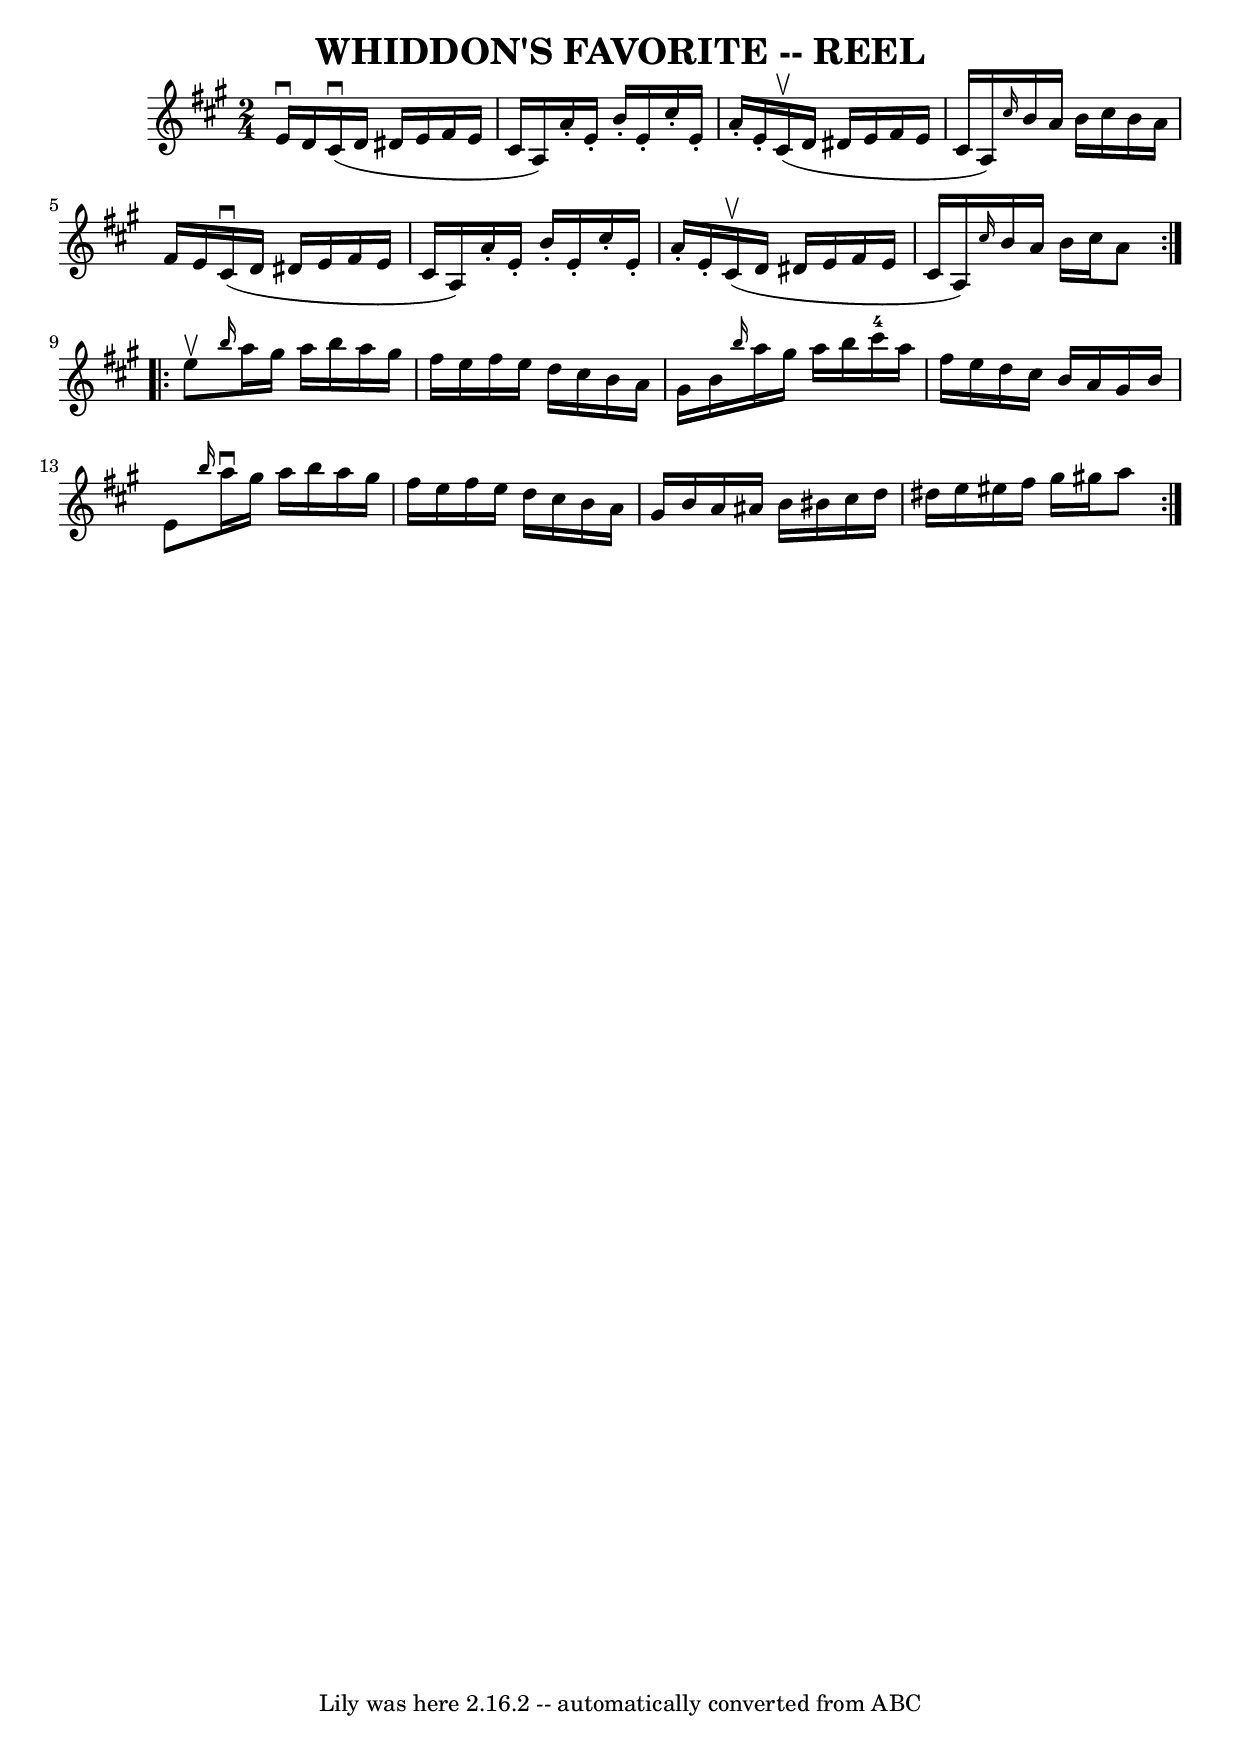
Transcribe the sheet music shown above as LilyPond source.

\version "2.16.2"
\include "Mammoth.ily"
\header {
  %% book = "Ryan's Mammoth Collection of Fiddle Tunes"
  crossRefNumber = "1"
  footnotes = ""
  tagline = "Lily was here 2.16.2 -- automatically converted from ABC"
  title = "WHIDDON'S FAVORITE -- REEL"

}
voicedefault =  {



  \repeat volta 2 {

    \time 2/4 
    \key a \major
    e'16^\downbow d'16    |
    cis'16 (^\downbow d'16 dis'16 e'16 fis'16 e'16 cis'16 a16)    |
    a'16-. e'16-. b'16-. e'16-. cis''16-. e'16-. a'16-. e'16-.   |
    cis'16 (^\upbow d'16 dis'16 e'16 fis'16  
    e'16 cis'16 a16)   |
    \grace { cis''16  
	   } b'16 a'16    
    b'16 cis''16 b'16 a'16 fis'16 e'16    |
    cis'16 (^\downbow d'16 dis'16 e'16 fis'16 e'16 cis'16 a16)    |
    a'16-. e'16-. b'16-. e'16-. cis''16-. e'16-. a'16-. e'16-.   |
    cis'16 (^\upbow d'16 dis'16 e'16 fis'16  
    e'16 cis'16 a16)   |
    \grace { cis''16  
	   } b'16 a'16    
    b'16 cis''16 a'8    
  }     
  \repeat volta 2 {
    e''8^\upbow   |
    
    \grace { b''16  
	   } a''16 gis''16 a''16 b''16 a''16 gis''16   
    fis''16 e''16    |
    fis''16 e''16 d''16 cis''16 b'16    
    a'16 gis'16 b'16    |
    \grace { b''16  
	   } a''16 gis''16    
    a''16 b''16 cis'''16-4 a''16 fis''16 e''16    |
    
    d''16 cis''16 b'16 a'16 gis'16 b'16 e'8    |
    
    \grace { b''16  
	   } a''16^\downbow gis''16 a''16 b''16 a''16    
    gis''16 fis''16 e''16    |
    fis''16 e''16 d''16 cis''16  
    b'16 a'16 gis'16 b'16    |
    a'16 ais'16 b'16 bis'16 
    cis''16 d''16 dis''16 e''16    |
    eis''16 fis''16    
    gis''16 gis''!16 a''8    
  }   

}

\score{
  <<

    \context Staff="default"
    {
      \voicedefault 
      
    }

  >>
  \layout {
    
  }
  \midi {
  }

}
